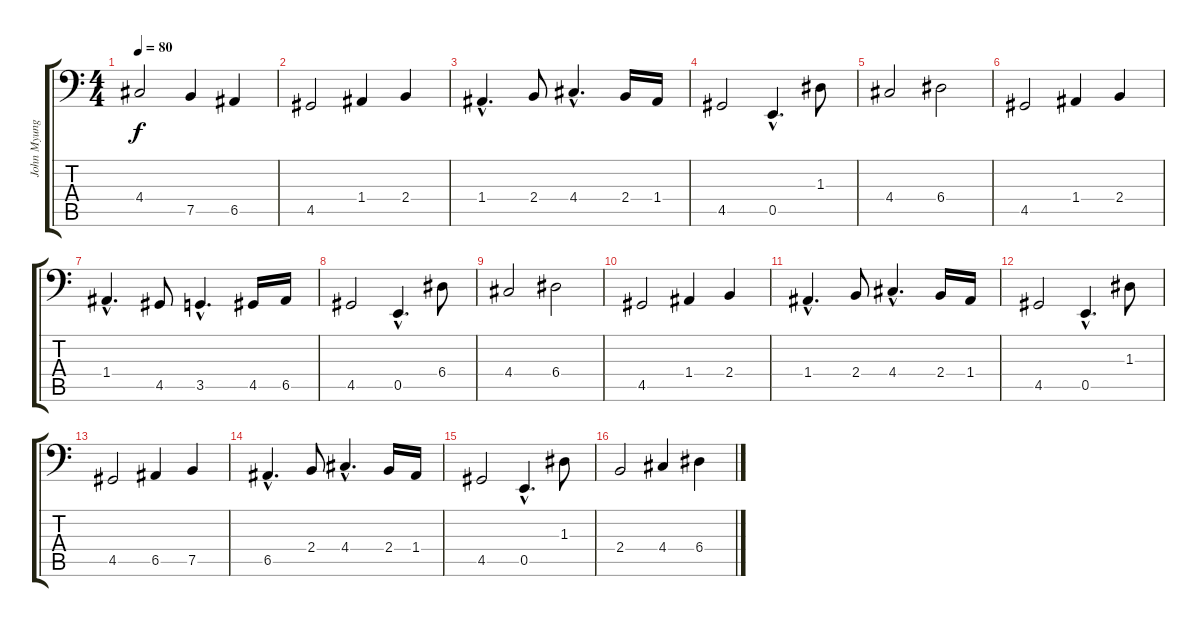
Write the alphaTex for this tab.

\track ("John Myung - 6 Strings Bass" "John Myung") {instrument acousticbass}
\staff {score tabs}
\tuning (C3 G2 D2 A1 E1 B0) {hide}
\ts (4 4)
\tempo 80
\clef f4
\ks c
4.4.2{dy f} 7.5.4 6.5.4 |
4.5.2 1.4.4 2.4.4 |
1.4{hac}.4{d} 2.4.8 4.4{hac}.4{d} 2.4.16 1.4.16 |
4.5.2 0.5{hac}.4{d} 1.3.8 |
4.4.2 6.4.2 |
4.5.2 1.4.4 2.4.4 |
1.4{hac}.4{d} 4.5.8 3.5{hac}.4{d} 4.5.16 6.5.16 |
4.5.2 0.5{hac}.4{d} 6.4.8 |
4.4.2 6.4.2 |
4.5.2 1.4.4 2.4.4 |
1.4{hac}.4{d} 2.4.8 4.4{hac}.4{d} 2.4.16 1.4.16 |
4.5.2 0.5{hac}.4{d} 1.3.8 |
4.5.2{volume 14} 6.5.4 7.5.4 |
6.5{hac}.4{d volume 12} 2.4.8 4.4{hac}.4{d} 2.4.16 1.4.16 |
4.5.2{volume 10} 0.5{hac}.4{d} 1.3.8 |
2.4.2{volume 8} 4.4.4 6.4.4
